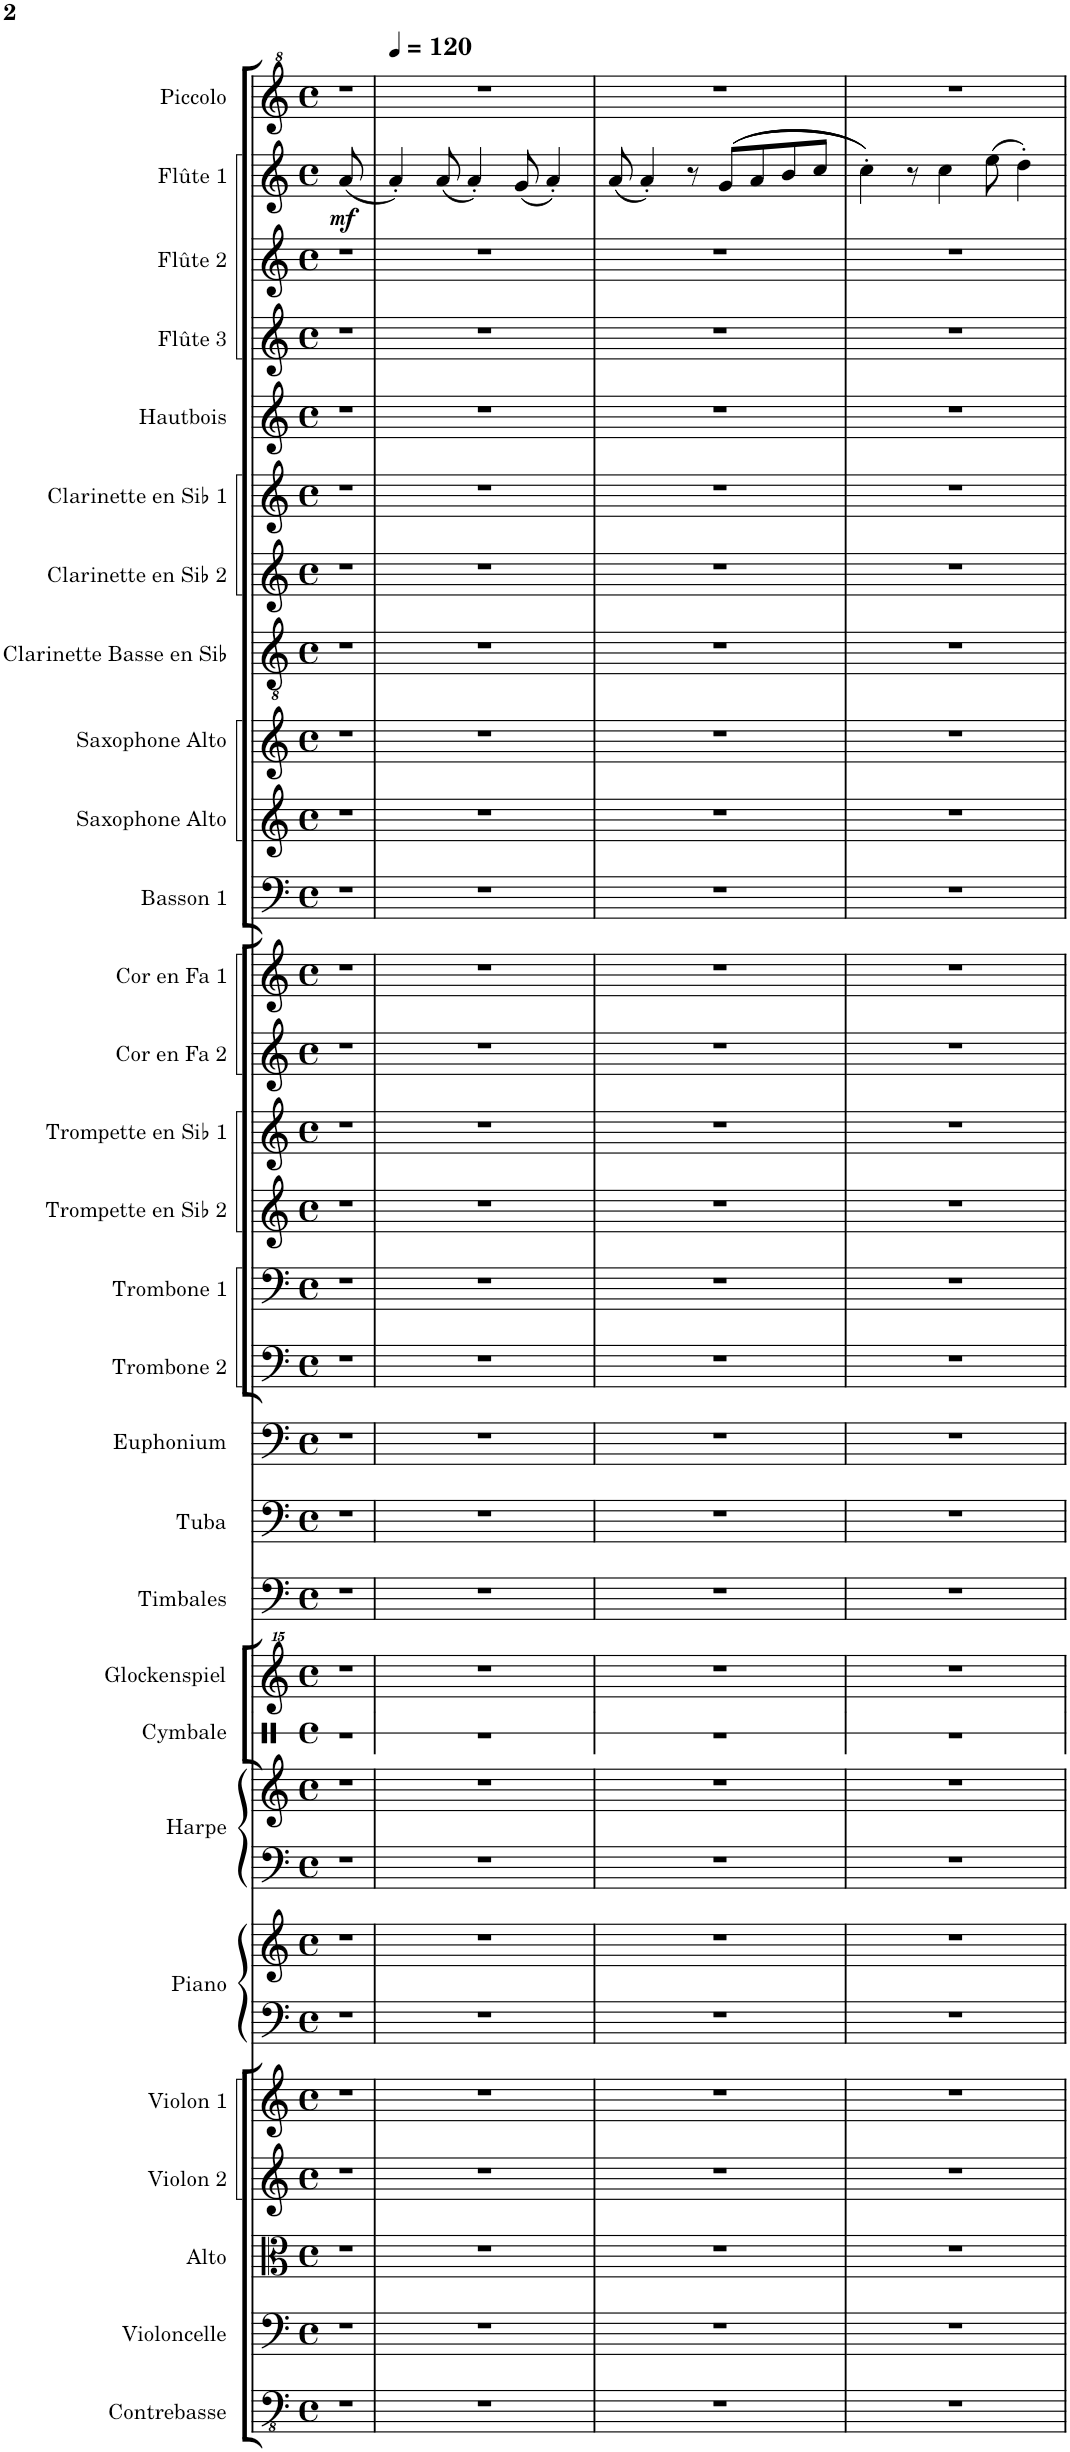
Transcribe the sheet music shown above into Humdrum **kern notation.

**kern	**kern	**kern	**kern	**kern	**kern	**kern	**kern	**kern	**kern	**kern	**kern	**kern	**kern	**kern	**kern	**kern	**kern	**kern	**kern	**kern	**kern	**kern	**kern	**kern	**kern	**kern	**kern	**kern	**kern	**dynam	**kern
*part29	*part28	*part27	*part26	*part25	*part24	*part24	*part23	*part23	*part22	*part21	*part20	*part19	*part18	*part17	*part16	*part15	*part14	*part13	*part12	*part11	*part10	*part9	*part8	*part7	*part6	*part5	*part4	*part3	*part2	*part2	*part1
*staff31	*staff30	*staff29	*staff28	*staff27	*staff26	*staff25	*staff24	*staff23	*staff22	*staff21	*staff20	*staff19	*staff18	*staff17	*staff16	*staff15	*staff14	*staff13	*staff12	*staff11	*staff10	*staff9	*staff8	*staff7	*staff6	*staff5	*staff4	*staff3	*staff2	*staff2	*staff1
*I"Contrebasse	*I"Violoncelle	*I"Alto	*I"Violon 2	*I"Violon 1	*I"Piano	*	*I"Harpe	*	*I"Cymbale	*I"Glockenspiel	*I"Timbales	*I"Tuba	*I"Euphonium	*I"Trombone 2	*I"Trombone 1	*I"Trompette en Sib 2	*I"Trompette en Sib 1	*I"Cor en Fa 2	*I"Cor en Fa 1	*I"Basson 1	*I"Saxophone Alto	*I"Saxophone Alto	*I"Clarinette Basse en Sib	*I"Clarinette en Sib 2	*I"Clarinette en Sib 1	*I"Hautbois	*I"Flûte 3	*I"Flûte 2	*I"Flûte 1	*	*I"Piccolo
*I'Cb.	*I'Vlc	*I'Alt.	*I'Vln. 2	*I'Vln. 1	*I'Pia.	*	*I'Hrp.	*	*I'Cym.	*I'Glock.	*I'Timb.	*I'Tba.	*I'Euph.	*I'Tbn. 2	*I'Tbn. 1	*I'Tromp. Sib 2	*I'Tromp. Sib 1	*I'Cor Fa 2	*I'Cor Fa 1	*I'Bsn. 1	*I'Sax. A.	*I'Sax. A.	*I'Clar. B. Sib	*I'Clar. Sib 2	*I'Clar. Sib 1	*I'Htbs.	*I'Fl.	*I'Fl. 2	*I'Fl. 1	*	*I'Picc.
*	*	*	*	*	*	*	*	*	*stria1	*	*	*	*	*	*	*	*	*	*	*	*	*	*	*	*	*	*	*	*	*	*
*clefFv4	*clefF4	*clefC3	*clefG2	*clefG2	*clefF4	*clefG2	*clefF4	*clefG2	*clefX	*clefG^^2	*clefF4	*clefF4	*clefF4	*clefF4	*clefF4	*clefG2	*clefG2	*clefG2	*clefG2	*clefF4	*clefG2	*clefG2	*clefGv2	*clefG2	*clefG2	*clefG2	*clefG2	*clefG2	*clefG2	*	*clefG^2
*ITrd7c12	*	*	*	*	*	*	*	*	*	*	*	*	*	*	*	*ITrd1c2	*ITrd1c2	*ITrd4c7	*ITrd4c7	*	*ITrd5c9	*ITrd5c9	*ITrd8c14	*ITrd1c2	*ITrd1c2	*	*	*	*	*	*ITrd-7c-12
*k[]	*k[]	*k[]	*k[]	*k[]	*k[]	*k[]	*k[]	*k[]	*k[]	*k[]	*k[]	*k[]	*k[]	*k[]	*k[]	*k[]	*k[]	*k[]	*k[]	*k[]	*k[]	*k[]	*k[]	*k[]	*k[]	*k[]	*k[]	*k[]	*k[]	*	*k[]
*M4/4	*M4/4	*M4/4	*M4/4	*M4/4	*M4/4	*M4/4	*M4/4	*M4/4	*M4/4	*M4/4	*M4/4	*M4/4	*M4/4	*M4/4	*M4/4	*M4/4	*M4/4	*M4/4	*M4/4	*M4/4	*M4/4	*M4/4	*M4/4	*M4/4	*M4/4	*M4/4	*M4/4	*M4/4	*M4/4	*	*M4/4
*met(c)	*met(c)	*met(c)	*met(c)	*met(c)	*met(c)	*met(c)	*met(c)	*met(c)	*met(c)	*met(c)	*met(c)	*met(c)	*met(c)	*met(c)	*met(c)	*met(c)	*met(c)	*met(c)	*met(c)	*met(c)	*met(c)	*met(c)	*met(c)	*met(c)	*met(c)	*met(c)	*met(c)	*met(c)	*met(c)	*	*met(c)
=1	=1	=1	=1	=1	=1	=1	=1	=1	=1	=1	=1	=1	=1	=1	=1	=1	=1	=1	=1	=1	=1	=1	=1	=1	=1	=1	=1	=1	=1	=1	=1
!	!	!	!	!	!	!	!	!	!	!	!	!	!	!	!	!	!	!	!	!	!	!	!	!	!	!	!	!	!	!LO:DY:b	!
1r	1r	1r	1r	1r	8r	1r	8r	1r	1r	1r	1r	1r	1r	1r	1r	1r	1r	1r	1r	1r	1r	1r	1r	1r	1r	1r	1r	1r	(8a/	mf	1r
.	.	.	.	.	2..ryy	.	2..ryy	.	.	.	.	.	.	.	.	.	.	.	.	.	.	.	.	.	.	.	.	.	2..ryy	.	.
=2	=2	=2	=2	=2	=2	=2	=2	=2	=2	=2	=2	=2	=2	=2	=2	=2	=2	=2	=2	=2	=2	=2	=2	=2	=2	=2	=2	=2	=2	=2	=2
*	*	*	*	*	*	*	*	*	*	*	*	*	*	*	*	*	*	*	*	*	*	*	*	*	*	*	*	*	*	*	*MM120
1r	1r	1r	1r	1r	1r	1r	1r	1r	1r	1r	1r	1r	1r	1r	1r	1r	1r	1r	1r	1r	1r	1r	1r	1r	1r	1r	1r	1r	4a'/)	.	1r
.	.	.	.	.	.	.	.	.	.	.	.	.	.	.	.	.	.	.	.	.	.	.	.	.	.	.	.	.	(8a/	.	.
.	.	.	.	.	.	.	.	.	.	.	.	.	.	.	.	.	.	.	.	.	.	.	.	.	.	.	.	.	4a'/)	.	.
.	.	.	.	.	.	.	.	.	.	.	.	.	.	.	.	.	.	.	.	.	.	.	.	.	.	.	.	.	(8g/	.	.
.	.	.	.	.	.	.	.	.	.	.	.	.	.	.	.	.	.	.	.	.	.	.	.	.	.	.	.	.	4a'/)	.	.
=3	=3	=3	=3	=3	=3	=3	=3	=3	=3	=3	=3	=3	=3	=3	=3	=3	=3	=3	=3	=3	=3	=3	=3	=3	=3	=3	=3	=3	=3	=3	=3
1r	1r	1r	1r	1r	1r	1r	1r	1r	1r	1r	1r	1r	1r	1r	1r	1r	1r	1r	1r	1r	1r	1r	1r	1r	1r	1r	1r	1r	(8a/	.	1r
.	.	.	.	.	.	.	.	.	.	.	.	.	.	.	.	.	.	.	.	.	.	.	.	.	.	.	.	.	4a'/)	.	.
.	.	.	.	.	.	.	.	.	.	.	.	.	.	.	.	.	.	.	.	.	.	.	.	.	.	.	.	.	8r	.	.
.	.	.	.	.	.	.	.	.	.	.	.	.	.	.	.	.	.	.	.	.	.	.	.	.	.	.	.	.	((8g/L	.	.
.	.	.	.	.	.	.	.	.	.	.	.	.	.	.	.	.	.	.	.	.	.	.	.	.	.	.	.	.	8a/	.	.
.	.	.	.	.	.	.	.	.	.	.	.	.	.	.	.	.	.	.	.	.	.	.	.	.	.	.	.	.	8b/	.	.
.	.	.	.	.	.	.	.	.	.	.	.	.	.	.	.	.	.	.	.	.	.	.	.	.	.	.	.	.	8cc/J	.	.
=4	=4	=4	=4	=4	=4	=4	=4	=4	=4	=4	=4	=4	=4	=4	=4	=4	=4	=4	=4	=4	=4	=4	=4	=4	=4	=4	=4	=4	=4	=4	=4
1r	1r	1r	1r	1r	1r	1r	1r	1r	1r	1r	1r	1r	1r	1r	1r	1r	1r	1r	1r	1r	1r	1r	1r	1r	1r	1r	1r	1r	4cc'\))	.	1r
.	.	.	.	.	.	.	.	.	.	.	.	.	.	.	.	.	.	.	.	.	.	.	.	.	.	.	.	.	8r	.	.
.	.	.	.	.	.	.	.	.	.	.	.	.	.	.	.	.	.	.	.	.	.	.	.	.	.	.	.	.	4cc\	.	.
.	.	.	.	.	.	.	.	.	.	.	.	.	.	.	.	.	.	.	.	.	.	.	.	.	.	.	.	.	(8ee\	.	.
.	.	.	.	.	.	.	.	.	.	.	.	.	.	.	.	.	.	.	.	.	.	.	.	.	.	.	.	.	4dd'\)	.	.
=	=	=	=	=	=	=	=	=	=	=	=	=	=	=	=	=	=	=	=	=	=	=	=	=	=	=	=	=	=	=	=
*-	*-	*-	*-	*-	*-	*-	*-	*-	*-	*-	*-	*-	*-	*-	*-	*-	*-	*-	*-	*-	*-	*-	*-	*-	*-	*-	*-	*-	*-	*-	*-
